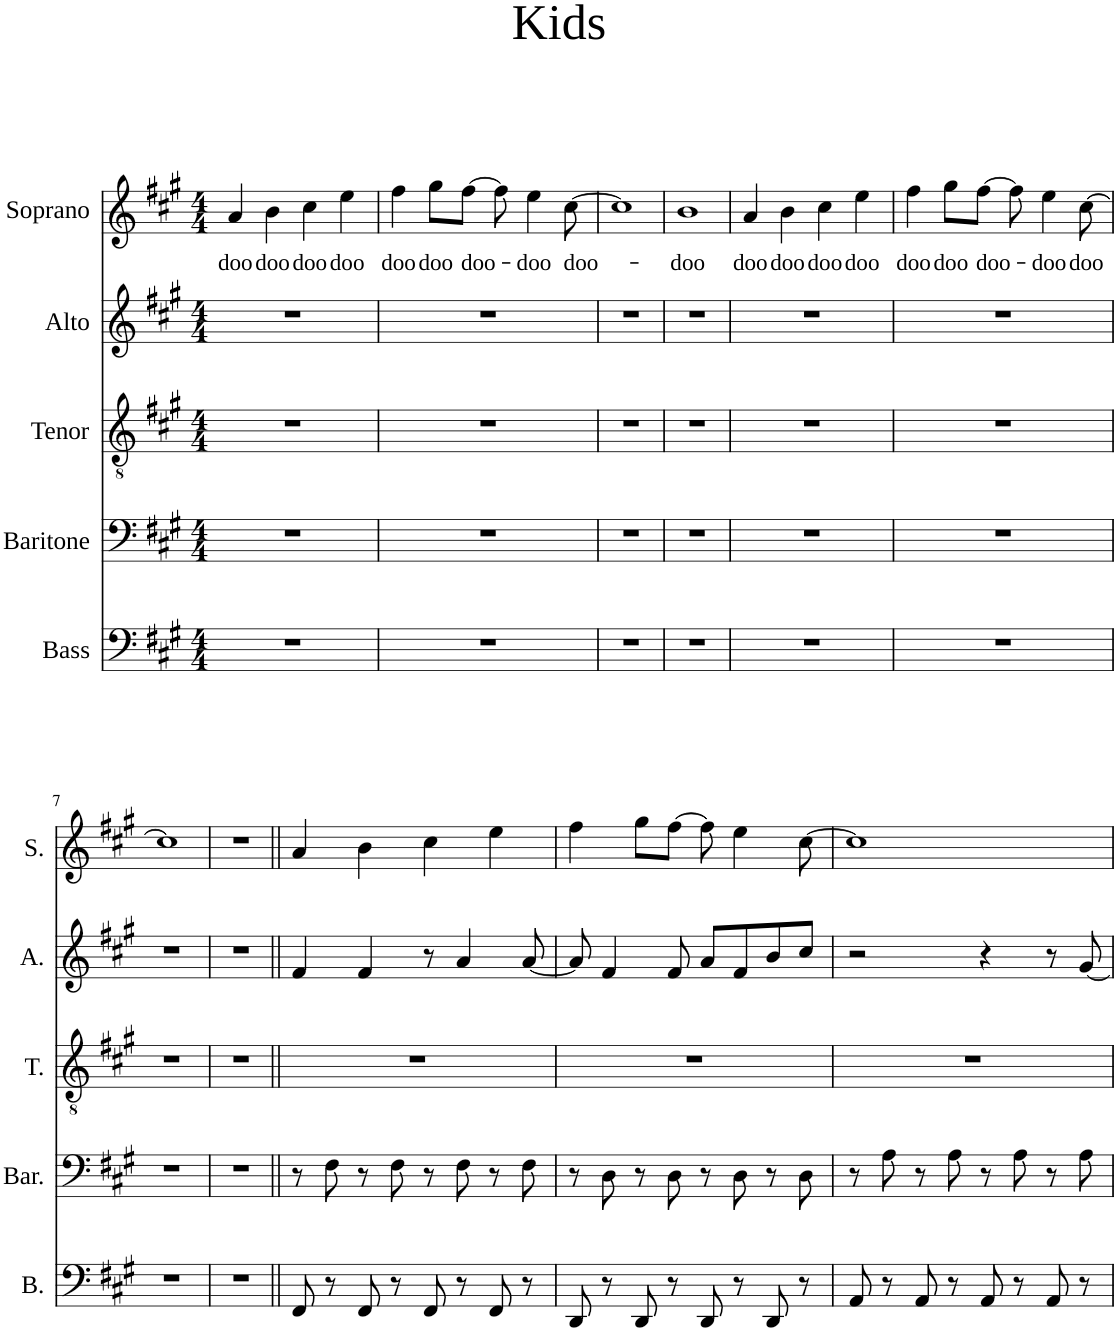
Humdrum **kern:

**kern	**kern	**kern	**kern	**kern	**text
*part5	*part4	*part3	*part2	*part1	*part1
*staff5	*staff4	*staff3	*staff2	*staff1	*staff1
*I"Bass	*I"Baritone	*I"Tenor	*I"Alto	*I"Soprano	*
*I'B.	*I'Bar.	*I'T.	*I'A.	*I'S.	*
*clefF4	*clefF4	*clefGv2	*clefG2	*clefG2	*
*k[f#c#g#]	*k[f#c#g#]	*k[f#c#g#]	*k[f#c#g#]	*k[f#c#g#]	*
*M4/4	*M4/4	*M4/4	*M4/4	*M4/4	*
=1	=1	=1	=1	=1	=1
!	!	!	!	!	!LO:LY:b
1r	1r	1r	1r	4a/	doo
!	!	!	!	!	!LO:LY:b
.	.	.	.	4b\	doo
!	!	!	!	!	!LO:LY:b
.	.	.	.	4cc#\	doo
!	!	!	!	!	!LO:LY:b
.	.	.	.	4ee\	doo
=2	=2	=2	=2	=2	=2
!	!	!	!	!	!LO:LY:b
1r	1r	1r	1r	4ff#\	doo
!	!	!	!	!	!LO:LY:b
.	.	.	.	8gg#\L	doo
!	!	!	!	!	!LO:LY:b
.	.	.	.	[8ff#\J	doo-
.	.	.	.	8ff#\]	.
!	!	!	!	!	!LO:LY:b
.	.	.	.	4ee\	doo
!	!	!	!	!	!LO:LY:b
.	.	.	.	[8cc#\	doo-
=3	=3	=3	=3	=3	=3
1r	1r	1r	1r	1cc#]	.
=4	=4	=4	=4	=4	=4
!	!	!	!	!	!LO:LY:b
1r	1r	1r	1r	1b	-doo
=5	=5	=5	=5	=5	=5
!	!	!	!	!	!LO:LY:b
1r	1r	1r	1r	4a/	doo
!	!	!	!	!	!LO:LY:b
.	.	.	.	4b\	doo
!	!	!	!	!	!LO:LY:b
.	.	.	.	4cc#\	doo
!	!	!	!	!	!LO:LY:b
.	.	.	.	4ee\	doo
=6	=6	=6	=6	=6	=6
!	!	!	!	!	!LO:LY:b
1r	1r	1r	1r	4ff#\	doo
!	!	!	!	!	!LO:LY:b
.	.	.	.	8gg#\L	doo
!	!	!	!	!	!LO:LY:b
.	.	.	.	[8ff#\J	doo-
.	.	.	.	8ff#\]	.
!	!	!	!	!	!LO:LY:b
.	.	.	.	4ee\	-doo
!	!	!	!	!	!LO:LY:b
.	.	.	.	[8cc#\	doo
!!LO:LB:g=z
=7	=7	=7	=7	=7	=7
1r	1r	1r	1r	1cc#]	.
=8	=8	=8	=8	=8	=8
1r	1r	1r	1r	1r	.
=9||	=9||	=9||	=9||	=9||	=9||
8FF#/	8r	1r	4f#/	4a/	.
8r	8F#\	.	.	.	.
8FF#/	8r	.	4f#/	4b\	.
8r	8F#\	.	.	.	.
8FF#/	8r	.	8r	4cc#\	.
8r	8F#\	.	4a/	.	.
8FF#/	8r	.	.	4ee\	.
8r	8F#\	.	[8a/	.	.
=10	=10	=10	=10	=10	=10
8DD/	8r	1r	8a/]	4ff#\	.
8r	8D\	.	4f#/	.	.
8DD/	8r	.	.	8gg#\L	.
8r	8D\	.	8f#/	[8ff#\J	.
8DD/	8r	.	8a/L	8ff#\]	.
8r	8D\	.	8f#/	4ee\	.
8DD/	8r	.	8b/	.	.
8r	8D\	.	8cc#/J	[8cc#\	.
=11	=11	=11	=11	=11	=11
8AA/	8r	1r	2r	1cc#]	.
8r	8A\	.	.	.	.
8AA/	8r	.	.	.	.
8r	8A\	.	.	.	.
8AA/	8r	.	4r	.	.
8r	8A\	.	.	.	.
8AA/	8r	.	8r	.	.
8r	8A\	.	[8g#/	.	.
=	=	=	=	=	=
*-	*-	*-	*-	*-	*-
